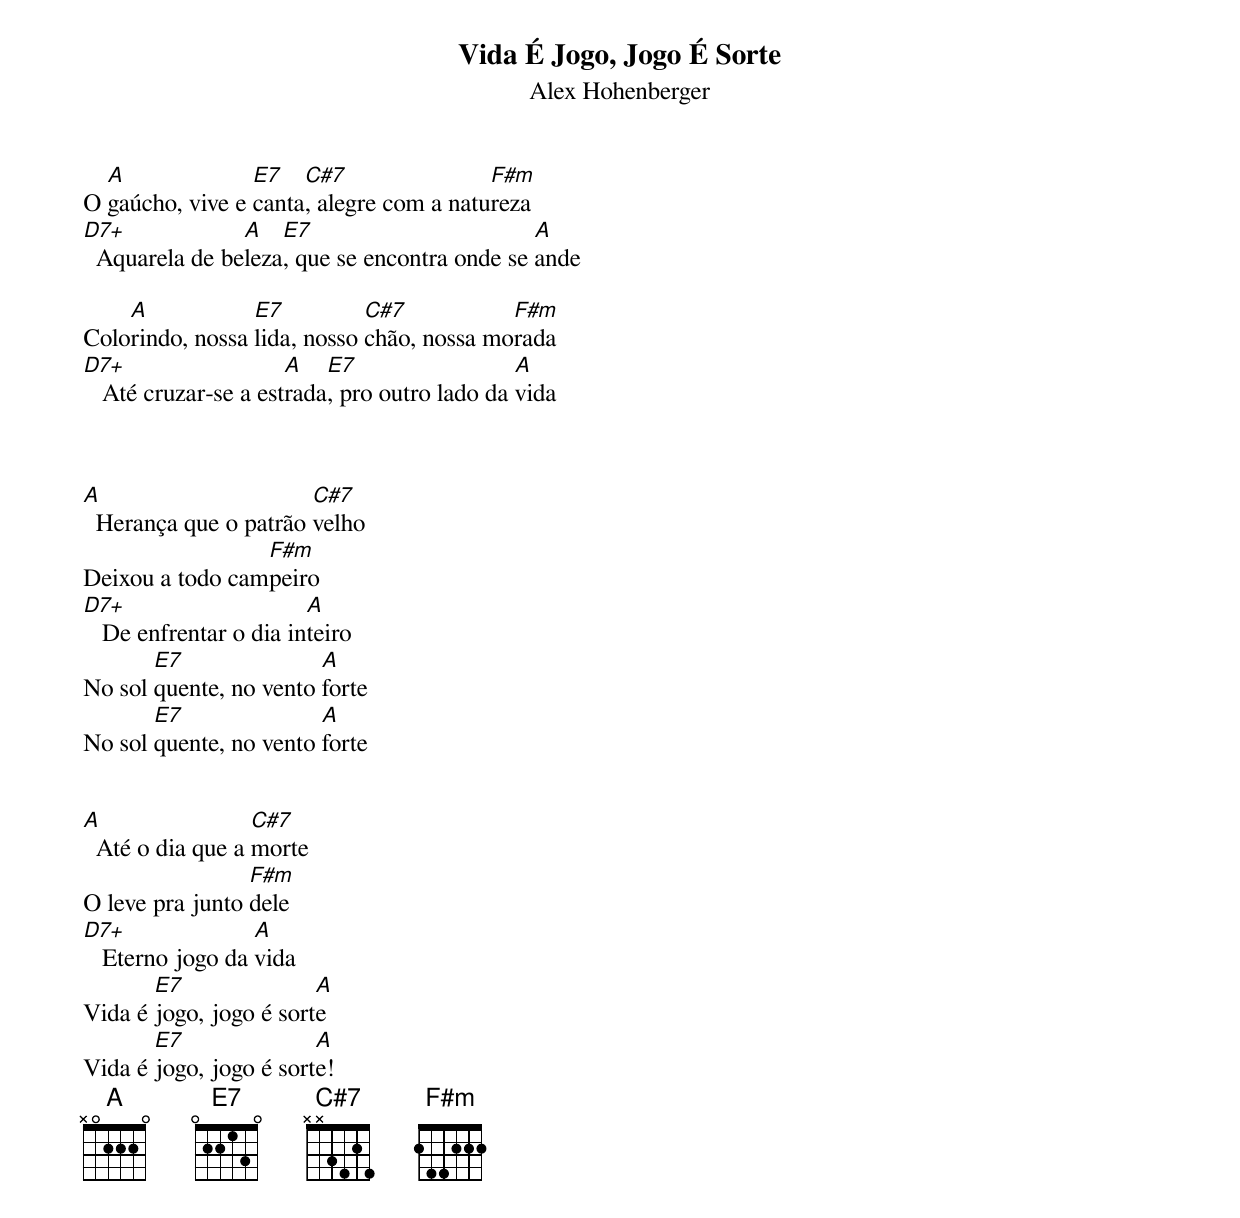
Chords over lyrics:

Vida É Jogo, Jogo É Sorte
Alex Hohenberger



  A              E7   C#7                F#m
O gaúcho, vive e canta, alegre com a natureza
D7+             A   E7                        A
  Aquarela de beleza, que se encontra onde se ande

    A            E7          C#7           F#m
Colorindo, nossa lida, nosso chão, nossa morada
D7+                   A   E7                  A
   Até cruzar-se a estrada, pro outro lado da vida



A                      C#7
  Herança que o patrão velho
                 F#m
Deixou a todo campeiro
D7+                     A
   De enfrentar o dia inteiro
       E7               A
No sol quente, no vento forte
       E7               A
No sol quente, no vento forte


A                 C#7
  Até o dia que a morte
                 F#m
O leve pra junto dele
D7+               A
   Eterno jogo da vida
       E7               A
Vida é jogo, jogo é sorte
       E7               A
Vida é jogo, jogo é sorte!
